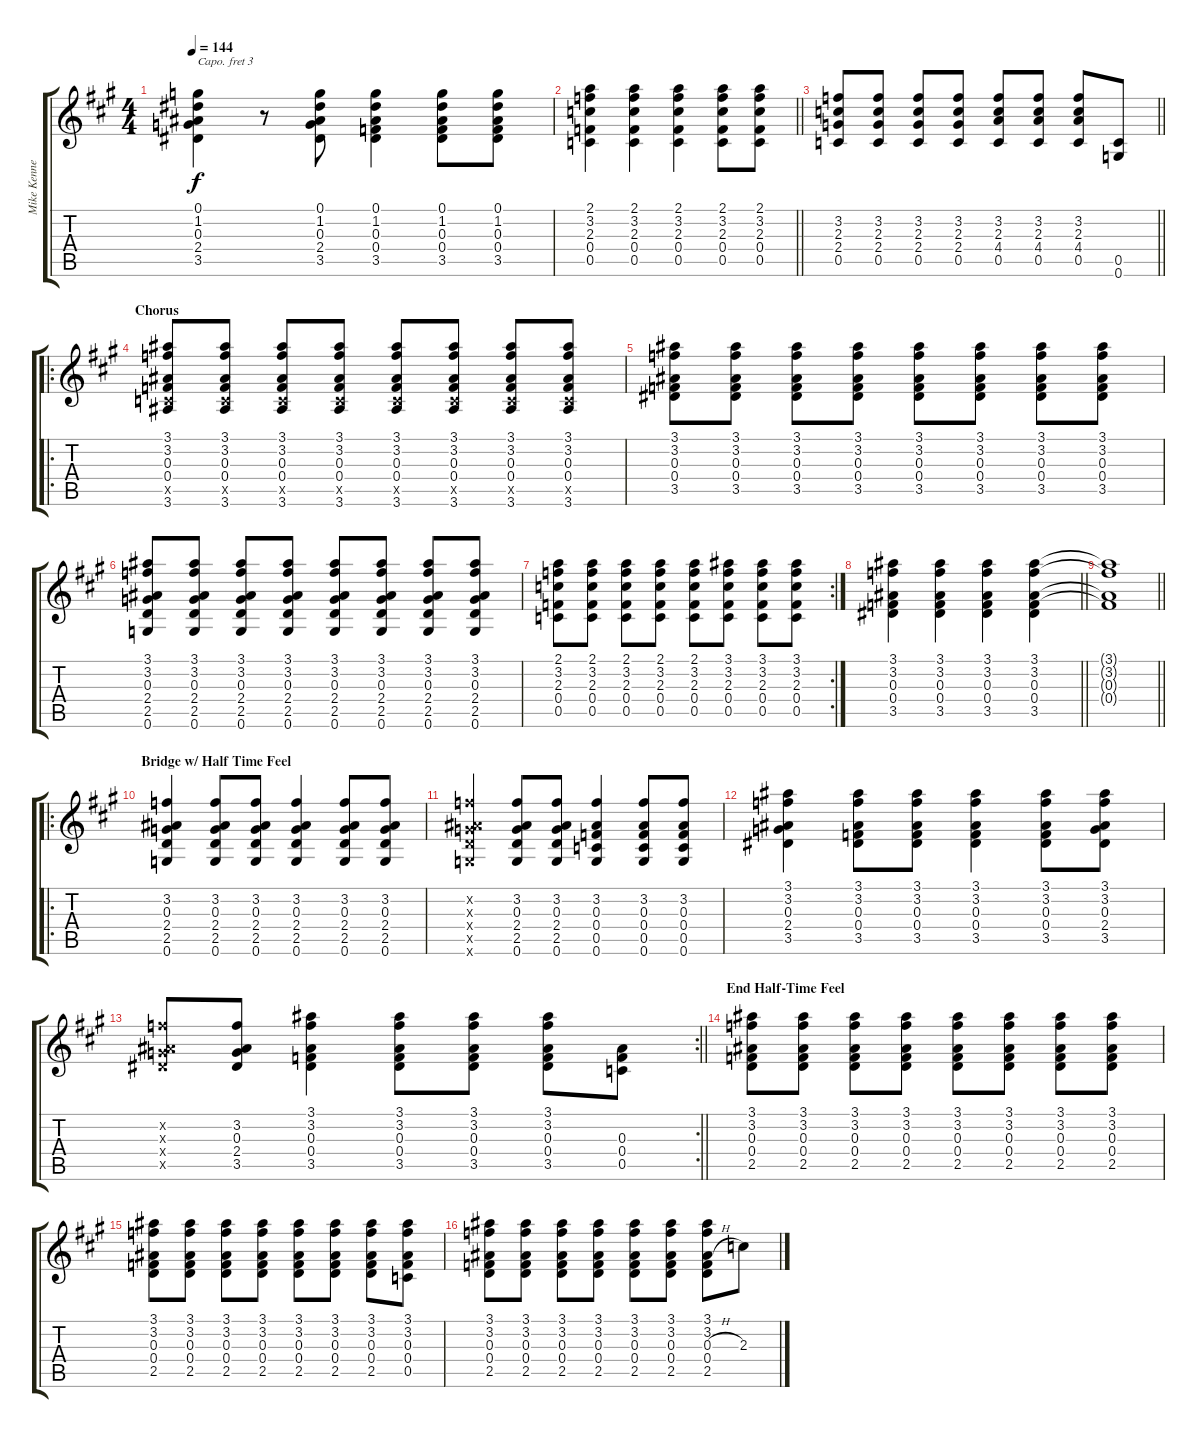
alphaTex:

\track ("Mike Kennerty" "Mike Kenne") {instrument distortionguitar}
\staff {score tabs}
\capo 3
\tuning (E4 B3 G3 D3 A2 E2) {hide}
\ts (4 4)
\tempo 144
\clef g2
\ks a
(0.1 1.2 0.3 2.4 3.5).4{dy f} r.8 (0.1 1.2 0.3 2.4 3.5).8 (0.1 1.2 0.3 0.4 3.5).4 (0.1 1.2 0.3 0.4 3.5).8 (0.1 1.2 0.3 0.4 3.5).8 |
\barLineRight lightlight
(2.1 3.2 2.3 0.4 0.5).4 (2.1 3.2 2.3 0.4 0.5).4 (2.1 3.2 2.3 0.4 0.5).4 (2.1 3.2 2.3 0.4 0.5).8 (2.1 3.2 2.3 0.4 0.5).8 |
\barLineRight lightlight
(3.2 2.3 2.4 0.5).8 (3.2 2.3 2.4 0.5).8 (3.2 2.3 2.4 0.5).8 (3.2 2.3 2.4 0.5).8 (3.2 2.3 4.4 0.5).8 (3.2 2.3 4.4 0.5).8 (3.2 2.3 4.4 0.5).8 (0.5 0.6).8 |
\ro
\section ("" "Chorus")
(3.1 3.2 0.3 0.4 0.5{x} 3.6).8 (3.1 3.2 0.3 0.4 0.5{x} 3.6).8 (3.1 3.2 0.3 0.4 0.5{x} 3.6).8 (3.1 3.2 0.3 0.4 0.5{x} 3.6).8 (3.1 3.2 0.3 0.4 0.5{x} 3.6).8 (3.1 3.2 0.3 0.4 0.5{x} 3.6).8 (3.1 3.2 0.3 0.4 0.5{x} 3.6).8 (3.1 3.2 0.3 0.4 0.5{x} 3.6).8 |
(3.1 3.2 0.3 0.4 3.5).8 (3.1 3.2 0.3 0.4 3.5).8 (3.1 3.2 0.3 0.4 3.5).8 (3.1 3.2 0.3 0.4 3.5).8 (3.1 3.2 0.3 0.4 3.5).8 (3.1 3.2 0.3 0.4 3.5).8 (3.1 3.2 0.3 0.4 3.5).8 (3.1 3.2 0.3 0.4 3.5).8 |
(3.1 3.2 0.3 2.4 2.5 0.6).8 (3.1 3.2 0.3 2.4 2.5 0.6).8 (3.1 3.2 0.3 2.4 2.5 0.6).8 (3.1 3.2 0.3 2.4 2.5 0.6).8 (3.1 3.2 0.3 2.4 2.5 0.6).8 (3.1 3.2 0.3 2.4 2.5 0.6).8 (3.1 3.2 0.3 2.4 2.5 0.6).8 (3.1 3.2 0.3 2.4 2.5 0.6).8 |
\rc 2
(2.1 3.2 2.3 0.4 0.5).8 (2.1 3.2 2.3 0.4 0.5).8 (2.1 3.2 2.3 0.4 0.5).8 (2.1 3.2 2.3 0.4 0.5).8 (2.1 3.2 2.3 0.4 0.5).8 (3.1 3.2 2.3 0.4 0.5).8 (3.1 3.2 2.3 0.4 0.5).8 (3.1 3.2 2.3 0.4 0.5).8 |
\barLineRight lightlight
(3.1 3.2 0.3 0.4 3.5).4 (3.1 3.2 0.3 0.4 3.5).4 (3.1 3.2 0.3 0.4 3.5).4 (3.1 3.2 0.3 0.4 3.5).4 |
\barLineRight lightlight
(3.1{t} 3.2{t} 0.3{t} 0.4{t}).1 |
\ro
\section ("" "Bridge w/ Half Time Feel")
(3.2 0.3 2.4 2.5 0.6).4 (3.2 0.3 2.4 2.5 0.6).8 (3.2 0.3 2.4 2.5 0.6).8 (3.2 0.3 2.4 2.5 0.6).4 (3.2 0.3 2.4 2.5 0.6).8 (3.2 0.3 2.4 2.5 0.6).8 |
(3.2{x} 0.3{x} 2.4{x} 2.5{x} 0.6{x}).4 (3.2 0.3 2.4 2.5 0.6).8 (3.2 0.3 2.4 2.5 0.6).8 (3.2 0.3 0.4 0.5 0.6).4 (3.2 0.3 0.4 0.5 0.6).8 (3.2 0.3 0.4 0.5 0.6).8 |
(3.1 3.2 0.3 2.4 3.5).4 (3.1 3.2 0.3 0.4 3.5).8 (3.1 3.2 0.3 0.4 3.5).8 (3.1 3.2 0.3 0.4 3.5).4 (3.1 3.2 0.3 0.4 3.5).8 (3.1 3.2 0.3 2.4 3.5).8 |
\rc 2
\barLineRight lightlight
(3.2{x} 0.3{x} 2.4{x} 3.5{x}).8 (3.2 0.3 2.4 3.5).8 (3.1 3.2 0.3 0.4 3.5).4 (3.1 3.2 0.3 0.4 3.5).8 (3.1 3.2 0.3 0.4 3.5).8 (3.1 3.2 0.3 0.4 3.5).8 (0.3 0.4 0.5).8 |
\section ("" "End Half-Time Feel")
(3.1 3.2 0.3 0.4 2.5).8 (3.1 3.2 0.3 0.4 2.5).8 (3.1 3.2 0.3 0.4 2.5).8 (3.1 3.2 0.3 0.4 2.5).8 (3.1 3.2 0.3 0.4 2.5).8 (3.1 3.2 0.3 0.4 2.5).8 (3.1 3.2 0.3 0.4 2.5).8 (3.1 3.2 0.3 0.4 2.5).8 |
(3.1 3.2 0.3 0.4 2.5).8 (3.1 3.2 0.3 0.4 2.5).8 (3.1 3.2 0.3 0.4 2.5).8 (3.1 3.2 0.3 0.4 2.5).8 (3.1 3.2 0.3 0.4 2.5).8 (3.1 3.2 0.3 0.4 2.5).8 (3.1 3.2 0.3 0.4 2.5).8 (3.1 3.2 0.3 0.4 0.5).8 |
(3.1 3.2 0.3 0.4 2.5).8 (3.1 3.2 0.3 0.4 2.5).8 (3.1 3.2 0.3 0.4 2.5).8 (3.1 3.2 0.3 0.4 2.5).8 (3.1 3.2 0.3 0.4 2.5).8 (3.1 3.2 0.3 0.4 2.5).8 (3.1 3.2 0.3{h} 0.4 2.5).8 2.3.8
